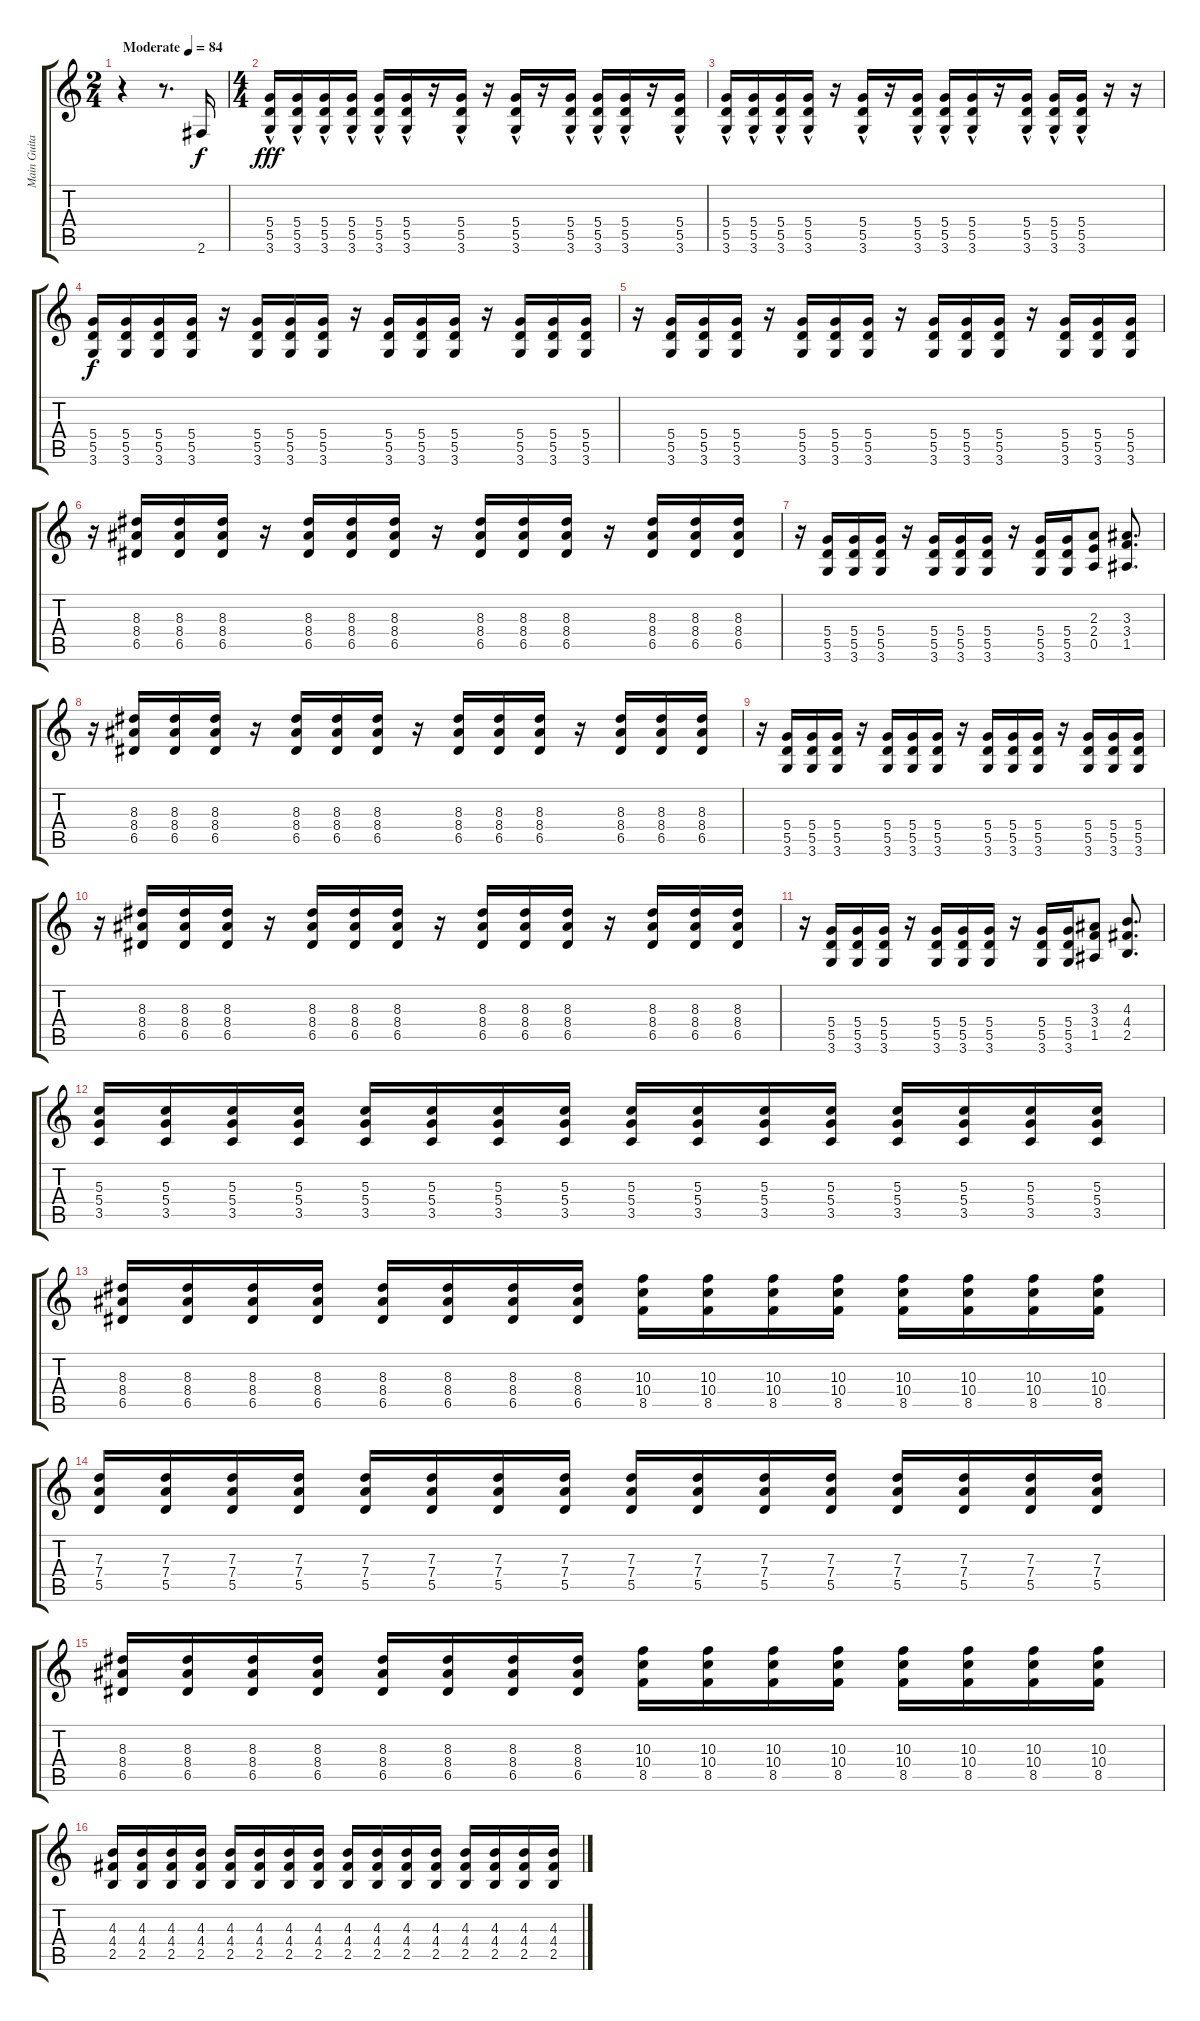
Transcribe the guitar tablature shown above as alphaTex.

\track ("Main Guitar" "Main Guita") {instrument overdrivenguitar}
\staff {score tabs}
\tuning (E4 B3 G3 D3 A2 E2) {hide}
\ts (2 4)
\tempo (84 "Moderate")
\clef g2
\ks c
r.4{dy f instrument overdrivenguitar} r.8{d} 2.6.16 |
\ts (4 4)
(5.4{hac} 5.5{hac} 3.6{hac}).16{dy fff} (5.4{hac} 5.5{hac} 3.6{hac}).16 (5.4{hac} 5.5{hac} 3.6{hac}).16 (5.4{hac} 5.5{hac} 3.6{hac}).16 (5.4{hac} 5.5{hac} 3.6{hac}).16 (5.4{hac} 5.5{hac} 3.6{hac}).16 r.16 (5.4{hac} 5.5{hac} 3.6{hac}).16 r.16 (5.4{hac} 5.5{hac} 3.6{hac}).16 r.16 (5.4{hac} 5.5{hac} 3.6{hac}).16 (5.4{hac} 5.5{hac} 3.6{hac}).16 (5.4{hac} 5.5{hac} 3.6{hac}).16 r.16 (5.4{hac} 5.5{hac} 3.6{hac}).16 |
(5.4{hac} 5.5{hac} 3.6{hac}).16 (5.4{hac} 5.5{hac} 3.6{hac}).16 (5.4{hac} 5.5{hac} 3.6{hac}).16 (5.4{hac} 5.5{hac} 3.6{hac}).16 r.16 (5.4{hac} 5.5{hac} 3.6{hac}).16 r.16 (5.4{hac} 5.5{hac} 3.6{hac}).16 (5.4{hac} 5.5{hac} 3.6{hac}).16 (5.4{hac} 5.5{hac} 3.6{hac}).16 r.16 (5.4{hac} 5.5{hac} 3.6{hac}).16 (5.4{hac} 5.5{hac} 3.6{hac}).16 (5.4{hac} 5.5{hac} 3.6{hac}).16 r.16 r.16 |
(5.4 5.5 3.6).16{dy f} (5.4 5.5 3.6).16 (5.4 5.5 3.6).16 (5.4 5.5 3.6).16 r.16 (5.4 5.5 3.6).16 (5.4 5.5 3.6).16 (5.4 5.5 3.6).16 r.16 (5.4 5.5 3.6).16 (5.4 5.5 3.6).16 (5.4 5.5 3.6).16 r.16 (5.4 5.5 3.6).16 (5.4 5.5 3.6).16 (5.4 5.5 3.6).16 |
r.16 (5.4 5.5 3.6).16 (5.4 5.5 3.6).16 (5.4 5.5 3.6).16 r.16 (5.4 5.5 3.6).16 (5.4 5.5 3.6).16 (5.4 5.5 3.6).16 r.16 (5.4 5.5 3.6).16 (5.4 5.5 3.6).16 (5.4 5.5 3.6).16 r.16 (5.4 5.5 3.6).16 (5.4 5.5 3.6).16 (5.4 5.5 3.6).16 |
r.16 (8.3 8.4 6.5).16 (8.3 8.4 6.5).16 (8.3 8.4 6.5).16 r.16 (8.3 8.4 6.5).16 (8.3 8.4 6.5).16 (8.3 8.4 6.5).16 r.16 (8.3 8.4 6.5).16 (8.3 8.4 6.5).16 (8.3 8.4 6.5).16 r.16 (8.3 8.4 6.5).16 (8.3 8.4 6.5).16 (8.3 8.4 6.5).16 |
r.16 (5.4 5.5 3.6).16 (5.4 5.5 3.6).16 (5.4 5.5 3.6).16 r.16 (5.4 5.5 3.6).16 (5.4 5.5 3.6).16 (5.4 5.5 3.6).16 r.16 (5.4 5.5 3.6).16 (5.4 5.5 3.6).16 (2.3 2.4 0.5).8 (3.3 3.4 1.5).8{d} |
r.16 (8.3 8.4 6.5).16 (8.3 8.4 6.5).16 (8.3 8.4 6.5).16 r.16 (8.3 8.4 6.5).16 (8.3 8.4 6.5).16 (8.3 8.4 6.5).16 r.16 (8.3 8.4 6.5).16 (8.3 8.4 6.5).16 (8.3 8.4 6.5).16 r.16 (8.3 8.4 6.5).16 (8.3 8.4 6.5).16 (8.3 8.4 6.5).16 |
r.16 (5.4 5.5 3.6).16 (5.4 5.5 3.6).16 (5.4 5.5 3.6).16 r.16 (5.4 5.5 3.6).16 (5.4 5.5 3.6).16 (5.4 5.5 3.6).16 r.16 (5.4 5.5 3.6).16 (5.4 5.5 3.6).16 (5.4 5.5 3.6).16 r.16 (5.4 5.5 3.6).16 (5.4 5.5 3.6).16 (5.4 5.5 3.6).16 |
r.16 (8.3 8.4 6.5).16 (8.3 8.4 6.5).16 (8.3 8.4 6.5).16 r.16 (8.3 8.4 6.5).16 (8.3 8.4 6.5).16 (8.3 8.4 6.5).16 r.16 (8.3 8.4 6.5).16 (8.3 8.4 6.5).16 (8.3 8.4 6.5).16 r.16 (8.3 8.4 6.5).16 (8.3 8.4 6.5).16 (8.3 8.4 6.5).16 |
r.16 (5.4 5.5 3.6).16 (5.4 5.5 3.6).16 (5.4 5.5 3.6).16 r.16 (5.4 5.5 3.6).16 (5.4 5.5 3.6).16 (5.4 5.5 3.6).16 r.16 (5.4 5.5 3.6).16 (5.4 5.5 3.6).16 (3.3 3.4 1.5).8 (4.3 4.4 2.5).8{d} |
(5.3 5.4 3.5).16 (5.3 5.4 3.5).16 (5.3 5.4 3.5).16 (5.3 5.4 3.5).16 (5.3 5.4 3.5).16 (5.3 5.4 3.5).16 (5.3 5.4 3.5).16 (5.3 5.4 3.5).16 (5.3 5.4 3.5).16 (5.3 5.4 3.5).16 (5.3 5.4 3.5).16 (5.3 5.4 3.5).16 (5.3 5.4 3.5).16 (5.3 5.4 3.5).16 (5.3 5.4 3.5).16 (5.3 5.4 3.5).16 |
(8.3 8.4 6.5).16 (8.3 8.4 6.5).16 (8.3 8.4 6.5).16 (8.3 8.4 6.5).16 (8.3 8.4 6.5).16 (8.3 8.4 6.5).16 (8.3 8.4 6.5).16 (8.3 8.4 6.5).16 (10.3 10.4 8.5).16 (10.3 10.4 8.5).16 (10.3 10.4 8.5).16 (10.3 10.4 8.5).16 (10.3 10.4 8.5).16 (10.3 10.4 8.5).16 (10.3 10.4 8.5).16 (10.3 10.4 8.5).16 |
(7.3 7.4 5.5).16 (7.3 7.4 5.5).16 (7.3 7.4 5.5).16 (7.3 7.4 5.5).16 (7.3 7.4 5.5).16 (7.3 7.4 5.5).16 (7.3 7.4 5.5).16 (7.3 7.4 5.5).16 (7.3 7.4 5.5).16 (7.3 7.4 5.5).16 (7.3 7.4 5.5).16 (7.3 7.4 5.5).16 (7.3 7.4 5.5).16 (7.3 7.4 5.5).16 (7.3 7.4 5.5).16 (7.3 7.4 5.5).16 |
(8.3 8.4 6.5).16 (8.3 8.4 6.5).16 (8.3 8.4 6.5).16 (8.3 8.4 6.5).16 (8.3 8.4 6.5).16 (8.3 8.4 6.5).16 (8.3 8.4 6.5).16 (8.3 8.4 6.5).16 (10.3 10.4 8.5).16 (10.3 10.4 8.5).16 (10.3 10.4 8.5).16 (10.3 10.4 8.5).16 (10.3 10.4 8.5).16 (10.3 10.4 8.5).16 (10.3 10.4 8.5).16 (10.3 10.4 8.5).16 |
(4.3 4.4 2.5).16 (4.3 4.4 2.5).16 (4.3 4.4 2.5).16 (4.3 4.4 2.5).16 (4.3 4.4 2.5).16 (4.3 4.4 2.5).16 (4.3 4.4 2.5).16 (4.3 4.4 2.5).16 (4.3 4.4 2.5).16 (4.3 4.4 2.5).16 (4.3 4.4 2.5).16 (4.3 4.4 2.5).16 (4.3 4.4 2.5).16 (4.3 4.4 2.5).16 (4.3 4.4 2.5).16 (4.3 4.4 2.5).16
